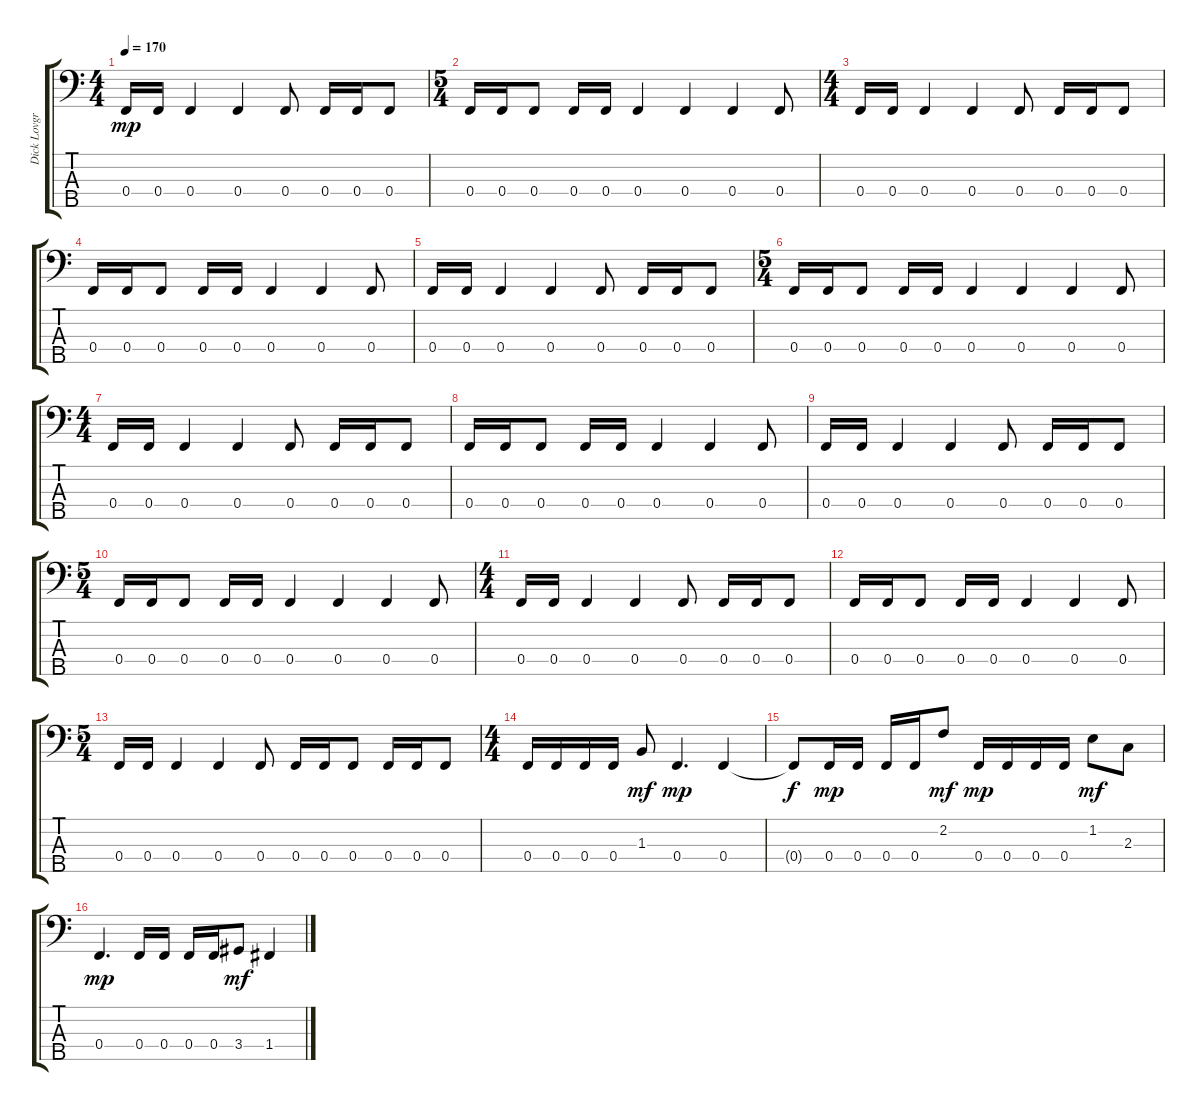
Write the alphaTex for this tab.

\track ("Dick Lovgren Distorted" "Dick Lovgr") {instrument electricbasspick}
\staff {score tabs}
\tuning (Ab2 Eb2 Bb1 F1 Bb0) {hide}
\ts (4 4)
\tempo 170
\clef f4
\ks c
0.4.16{dy mp} 0.4.16 0.4.4 0.4.4 0.4.8 0.4.16 0.4.16 0.4.8 |
\ts (5 4)
0.4.16 0.4.16 0.4.8 0.4.16 0.4.16 0.4.4 0.4.4 0.4.4 0.4.8 |
\ts (4 4)
0.4.16 0.4.16 0.4.4 0.4.4 0.4.8 0.4.16 0.4.16 0.4.8 |
0.4.16 0.4.16 0.4.8 0.4.16 0.4.16 0.4.4 0.4.4 0.4.8 |
0.4.16 0.4.16 0.4.4 0.4.4 0.4.8 0.4.16 0.4.16 0.4.8 |
\ts (5 4)
0.4.16 0.4.16 0.4.8 0.4.16 0.4.16 0.4.4 0.4.4 0.4.4 0.4.8 |
\ts (4 4)
0.4.16 0.4.16 0.4.4 0.4.4 0.4.8 0.4.16 0.4.16 0.4.8 |
0.4.16 0.4.16 0.4.8 0.4.16 0.4.16 0.4.4 0.4.4 0.4.8 |
0.4.16 0.4.16 0.4.4 0.4.4 0.4.8 0.4.16 0.4.16 0.4.8 |
\ts (5 4)
0.4.16 0.4.16 0.4.8 0.4.16 0.4.16 0.4.4 0.4.4 0.4.4 0.4.8 |
\ts (4 4)
0.4.16 0.4.16 0.4.4 0.4.4 0.4.8 0.4.16 0.4.16 0.4.8 |
0.4.16 0.4.16 0.4.8 0.4.16 0.4.16 0.4.4 0.4.4 0.4.8 |
\ts (5 4)
0.4.16 0.4.16 0.4.4 0.4.4 0.4.8 0.4.16 0.4.16 0.4.8 0.4.16 0.4.16 0.4.8 |
\ts (4 4)
0.4.16 0.4.16 0.4.16 0.4.16 1.3.8{dy mf} 0.4.4{d dy mp} 0.4.4 |
0.4{t}.8{dy f} 0.4.16{dy mp} 0.4.16 0.4.16 0.4.16 2.2.8{dy mf} 0.4.16{dy mp} 0.4.16 0.4.16 0.4.16 1.2.8{dy mf} 2.3.8 |
0.4.4{d dy mp} 0.4.16 0.4.16 0.4.16 0.4.16 3.4.8{dy mf} 1.4.4
